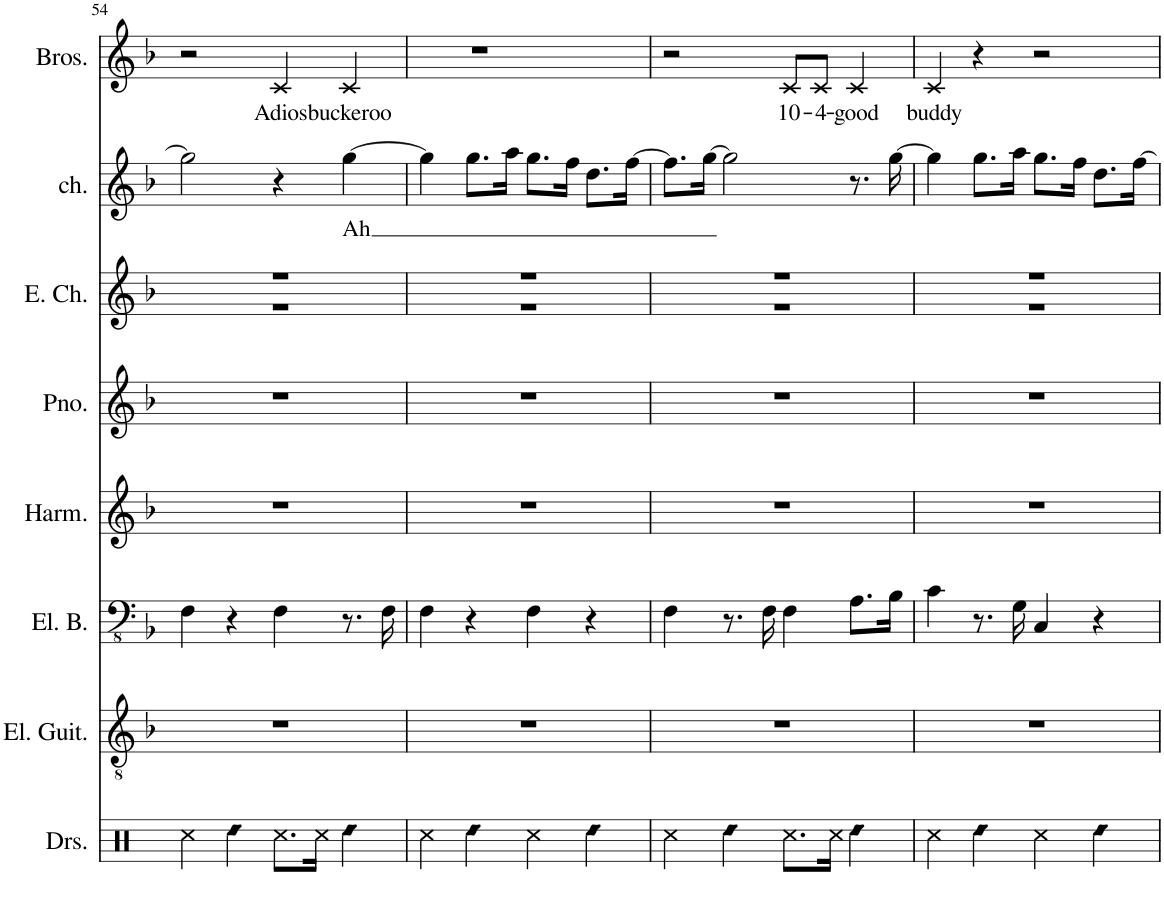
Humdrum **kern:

**kern	**kern	**kern	**kern	**kern	**kern	**kern	**text	**kern	**text
*part8	*part7	*part6	*part5	*part4	*part3	*part2	*part2	*part1	*part1
*staff8	*staff7	*staff6	*staff5	*staff4	*staff3	*staff2	*staff2	*staff1	*staff1
*I"Drumset	*I"Electric Guitar	*I"Electric Bass	*I"Harmonica	*I"Piano	*I"Electric Choir	*I"Chorus	*	*I"Brothers	*
*I'Drs.	*I'El. Guit.	*I'El. B.	*I'Harm.	*I'Pno.	*I'E. Ch.	*I'ch.	*	*I'Bros.	*
!!LO:PB:g=z
*clefX	*clefGv2	*clefFv4	*clefG2	*clefG2	*clefG2	*clefG2	*	*clefG2	*
*k[]	*k[b-]	*k[b-]	*k[b-]	*k[b-]	*k[b-]	*k[b-]	*	*k[b-]	*
*M4/4	*M4/4	*M4/4	*M4/4	*M4/4	*M4/4	*M4/4	*	*M4/4	*
=54	=54	=54	=54	=54	=54	=54	=54	=54	=54
*	*	*	*	*	*^	*	*	*	*
4Rcc\	1r	4FF\	1r	1r	1r	1r	2gg\]	.	2r	.
!LO:N:head=diamond	!	!	!	!	!	!	!	!	!	!
4Rdd\	.	4r	.	.	.	.	.	.	.	.
!	!	!	!	!	!	!	!	!	!	!LO:LY:b
8.Rcc\L	.	4FF\	.	.	.	.	4r	.	4c/	Adios
16Rcc\Jk	.	.	.	.	.	.	.	.	.	.
!LO:N:head=diamond	!	!	!	!	!	!	!	!LO:LY:b	!	!LO:LY:b
4Rdd\	.	8.r	.	.	.	.	[4gg\	Ah	4c/	buckeroo
.	.	16FF\	.	.	.	.	.	.	.	.
=55	=55	=55	=55	=55	=55	=55	=55	=55	=55	=55
4Rcc\	1r	4FF\	1r	1r	1r	1r	4gg\]	.	1r	.
!LO:N:head=diamond	!	!	!	!	!	!	!	!	!	!
4Rdd\	.	4r	.	.	.	.	8.gg\L	.	.	.
.	.	.	.	.	.	.	16aa\Jk	.	.	.
4Rcc\	.	4FF\	.	.	.	.	8.gg\L	.	.	.
.	.	.	.	.	.	.	16ff\Jk	.	.	.
!LO:N:head=diamond	!	!	!	!	!	!	!	!	!	!
4Rdd\	.	4r	.	.	.	.	8.dd\L	.	.	.
.	.	.	.	.	.	.	[16ff\Jk	.	.	.
=56	=56	=56	=56	=56	=56	=56	=56	=56	=56	=56
4Rcc\	1r	4FF\	1r	1r	1r	1r	8.ff\L]	.	2r	.
.	.	.	.	.	.	.	[16gg\Jk	.	.	.
!LO:N:head=diamond	!	!	!	!	!	!	!	!	!	!
4Rdd\	.	8.r	.	.	.	.	2gg\]	.	.	.
.	.	16FF\	.	.	.	.	.	.	.	.
!	!	!	!	!	!	!	!	!	!	!LO:LY:b
8.Rcc\L	.	4FF\	.	.	.	.	.	.	8c/L	10-
!	!	!	!	!	!	!	!	!	!	!LO:LY:b
.	.	.	.	.	.	.	.	.	8c/J	4-
16Rcc\Jk	.	.	.	.	.	.	.	.	.	.
!LO:N:head=diamond	!	!	!	!	!	!	!	!	!	!LO:LY:b
4Rdd\	.	8.AA\L	.	.	.	.	8.r	.	4c/	-good
.	.	16BB-\Jk	.	.	.	.	[16gg\	.	.	.
=57	=57	=57	=57	=57	=57	=57	=57	=57	=57	=57
!	!	!	!	!	!	!	!	!	!	!LO:LY:b
4Rcc\	1r	4C\	1r	1r	1r	1r	4gg\]	.	4c/	buddy
!LO:N:head=diamond	!	!	!	!	!	!	!	!	!	!
4Rdd\	.	8.r	.	.	.	.	8.gg\L	.	4r	.
.	.	16GG\	.	.	.	.	16aa\Jk	.	.	.
4Rcc\	.	4CC/	.	.	.	.	8.gg\L	.	2r	.
.	.	.	.	.	.	.	16ff\Jk	.	.	.
!LO:N:head=diamond	!	!	!	!	!	!	!	!	!	!
4Rdd\	.	4r	.	.	.	.	8.dd\L	.	.	.
.	.	.	.	.	.	.	[16ff\Jk	.	.	.
*	*	*	*	*	*v	*v	*	*	*	*
=	=	=	=	=	=	=	=	=	=
*-	*-	*-	*-	*-	*-	*-	*-	*-	*-
